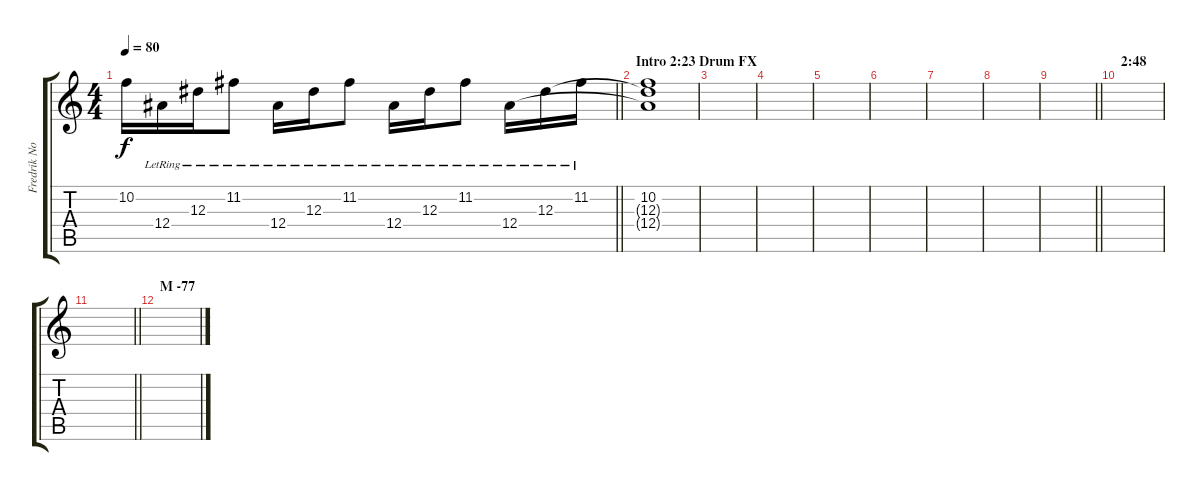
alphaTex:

\track ("Fredrik Norrman (Rhythm Guitar)" "Fredrik No") {instrument acousticguitarsteel}
\staff {score tabs}
\tuning (C4 G3 Eb3 Bb2 F2 C2) {hide}
\ts (4 4)
\tempo 80
\clef g2
\barLineRight lightlight
\ks c
10.2{t}.16{dy f} 12.4{lr}.16 12.3{lr}.16 11.2{lr}.8 12.4{lr}.16 12.3{lr}.16 11.2{lr}.8 12.4{lr}.16 12.3{lr}.16 11.2{lr}.8 12.4{lr}.16 12.3{lr}.16 11.2{lr}.16 |
\section ("" "Intro 2:23 Drum FX")
(10.2 12.3{t} 12.4{t}).1 |
|
|
|
|
|
|
\barLineRight lightlight
|
\section ("" "2:48")
|
\barLineRight lightlight
|
\section ("" "M -77")
